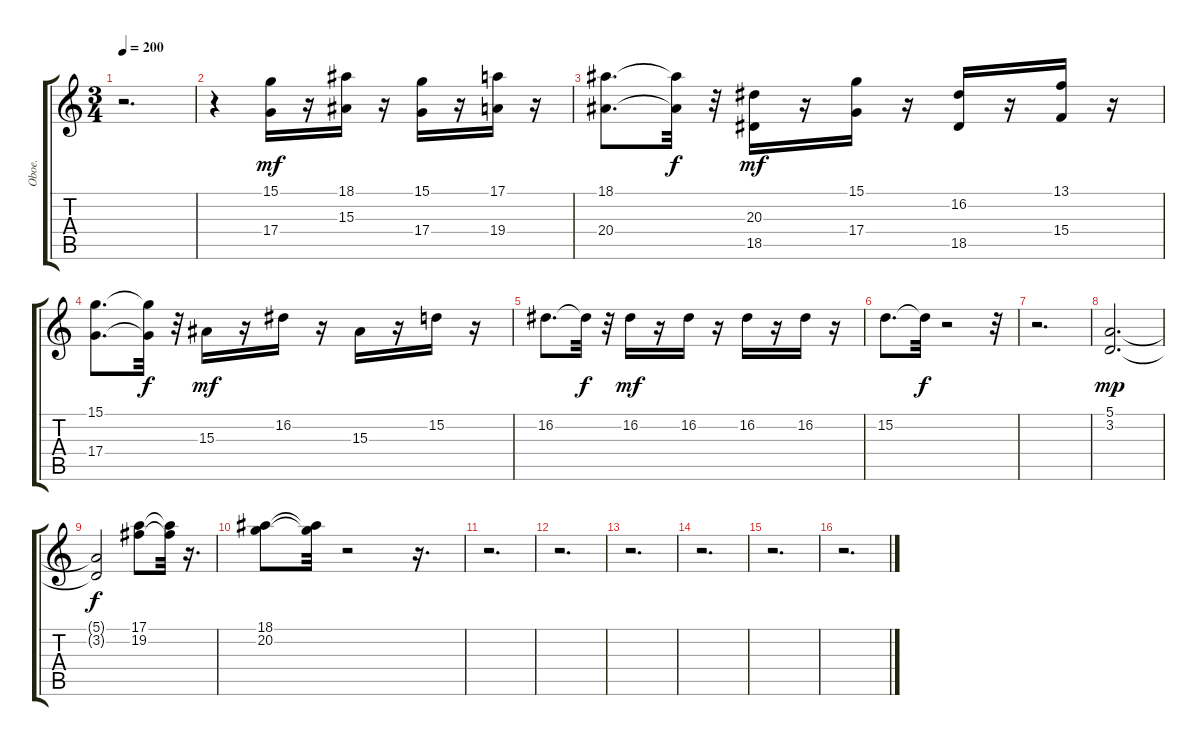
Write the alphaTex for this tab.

\track ("Oboe." "Oboe.") {instrument oboe}
\staff {score tabs}
\tuning (E4 B3 G3 D3 A2 E2) {hide}
\ts (3 4)
\tempo 200
\clef g2
\ks c
r.2{d dy f} |
r.4 (15.1 17.4).16{dy mf} r.16 (18.1 15.3).16 r.16 (15.1 17.4).16 r.16 (17.1 19.4).16 r.16 |
(18.1 20.4).8{d} (18.1{t} 20.4{t}).32{dy f} r.32 (20.3 18.5).16{dy mf} r.16 (15.1 17.4).16 r.16 (16.2 18.5).16 r.16 (13.1 15.4).16 r.16 |
(15.1 17.4).8{d} (15.1{t} 17.4{t}).32{dy f} r.32 15.3.16{dy mf} r.16 16.2.16 r.16 15.3.16 r.16 15.2.16 r.16 |
16.2.8{d} 16.2{t}.32{dy f} r.32 16.2.16{dy mf} r.16 16.2.16 r.16 16.2.16 r.16 16.2.16 r.16 |
15.2.8{d} 15.2{t}.32{dy f} r.2 r.32 |
r.2{d} |
(5.1 3.2).2{d dy mp} |
(5.1{t} 3.2{t}).2{dy f} (17.1 19.2).8 (17.1{t} 19.2{t}).32 r.16{d} |
(18.1 20.2).8 (18.1{t} 20.2{t}).32 r.2 r.16{d} |
r.2{d} |
r.2{d} |
r.2{d} |
r.2{d} |
r.2{d} |
r.2{d}
